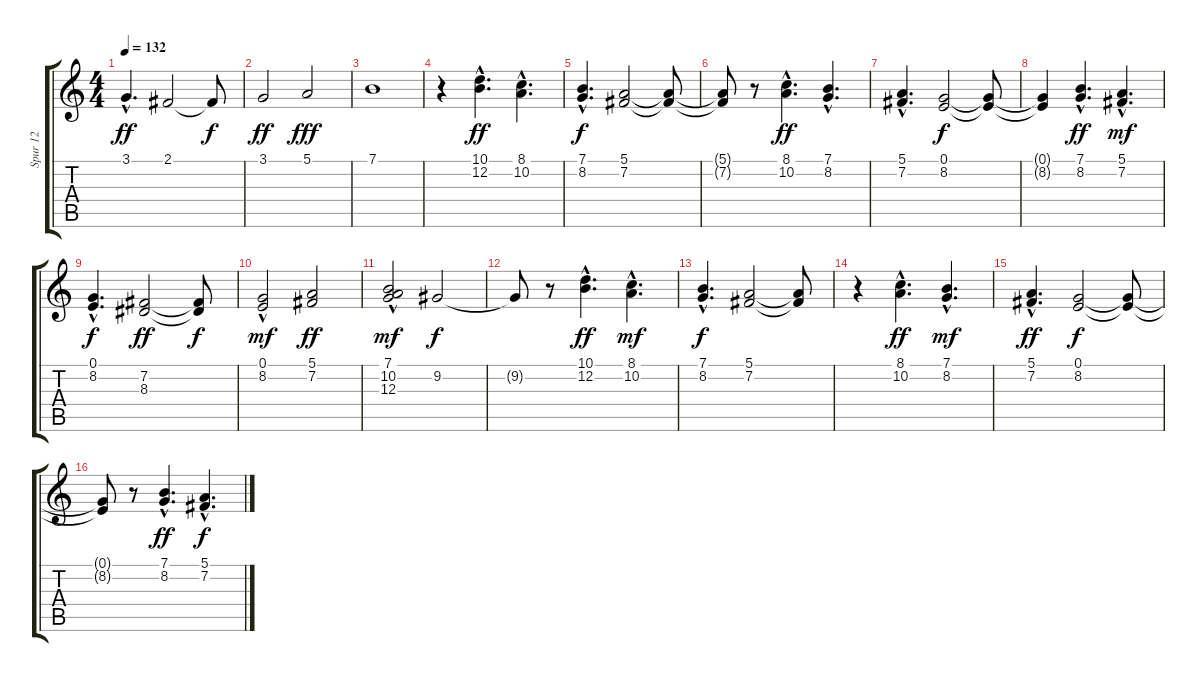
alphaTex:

\track ("Spur 12" "Spur 12") {instrument choiraahs}
\staff {score tabs}
\tuning (E4 B3 G3 D3 A2 E2) {hide}
\ts (4 4)
\tempo 132
\clef g2
\ks c
3.1{hac}.4{d dy ff} 2.1.2 2.1{t}.8{dy f} |
3.1.2{dy ff} 5.1.2{dy fff} |
7.1.1 |
r.4 (10.1{hac} 12.2{hac}).4{d dy ff} (8.1{hac} 10.2{hac}).4{d} |
(7.1{hac} 8.2{hac}).4{d dy f} (5.1 7.2).2 (5.1{t} 7.2{t}).8 |
(5.1{t} 7.2{t}).8 r.8 (8.1{hac} 10.2{hac}).4{d dy ff} (7.1{hac} 8.2).4{d} |
(5.1{hac} 7.2{hac}).4{d} (0.1 8.2).2{dy f} (0.1{t} 8.2{t}).8 |
(0.1{t} 8.2{t}).4 (7.1{hac} 8.2{hac}).4{d dy ff} (5.1{hac} 7.2{hac}).4{d dy mf} |
(0.1{hac} 8.2{hac}).4{d dy f} (7.2 8.3).2{dy ff} (7.2{t} 8.3{t}).8{dy f} |
(0.1 8.2{hac}).2{dy mf} (5.1 7.2).2{dy ff} |
(7.1 10.2 12.3{hac}).2{dy mf} 9.2.2{dy f} |
9.2{t}.8 r.8 (10.1{hac} 12.2{hac}).4{d dy ff} (8.1{hac} 10.2{hac}).4{d dy mf} |
(7.1{hac} 8.2{hac}).4{d dy f} (5.1 7.2).2 (5.1{t} 7.2{t}).8 |
r.4 (8.1{hac} 10.2{hac}).4{d dy ff} (7.1{hac} 8.2{hac}).4{d dy mf} |
(5.1{hac} 7.2{hac}).4{d dy ff} (0.1 8.2).2{dy f} (0.1{t} 8.2{t}).8 |
(0.1{t} 8.2{t}).8 r.8 (7.1{hac} 8.2{hac}).4{d dy ff} (5.1{hac} 7.2{hac}).4{d dy f}
